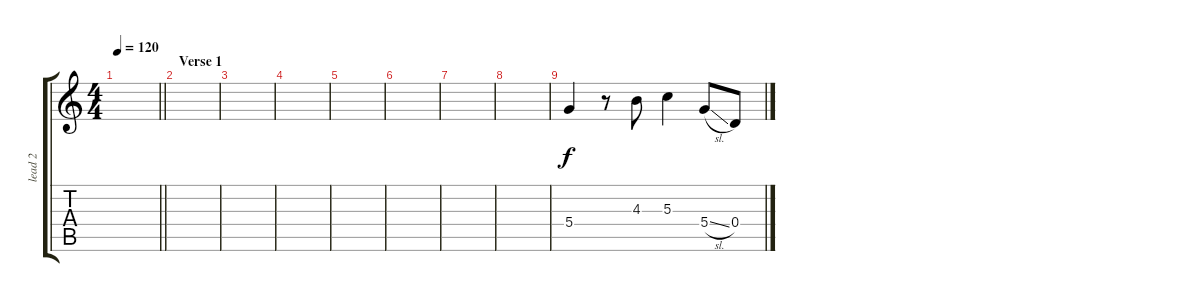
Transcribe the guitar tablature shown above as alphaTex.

\track ("lead 2" "lead 2") {instrument electricguitarjazz}
\staff {score tabs}
\tuning (E4 B3 G3 D3 A2 E2) {hide}
\ts (4 4)
\tempo 120
\clef g2
\barLineRight lightlight
\ks c
|
\section ("" "Verse 1")
|
|
|
|
|
|
|
5.4.4 r.8 4.3.8 5.3.4 5.4{sl}.8 0.4.8
